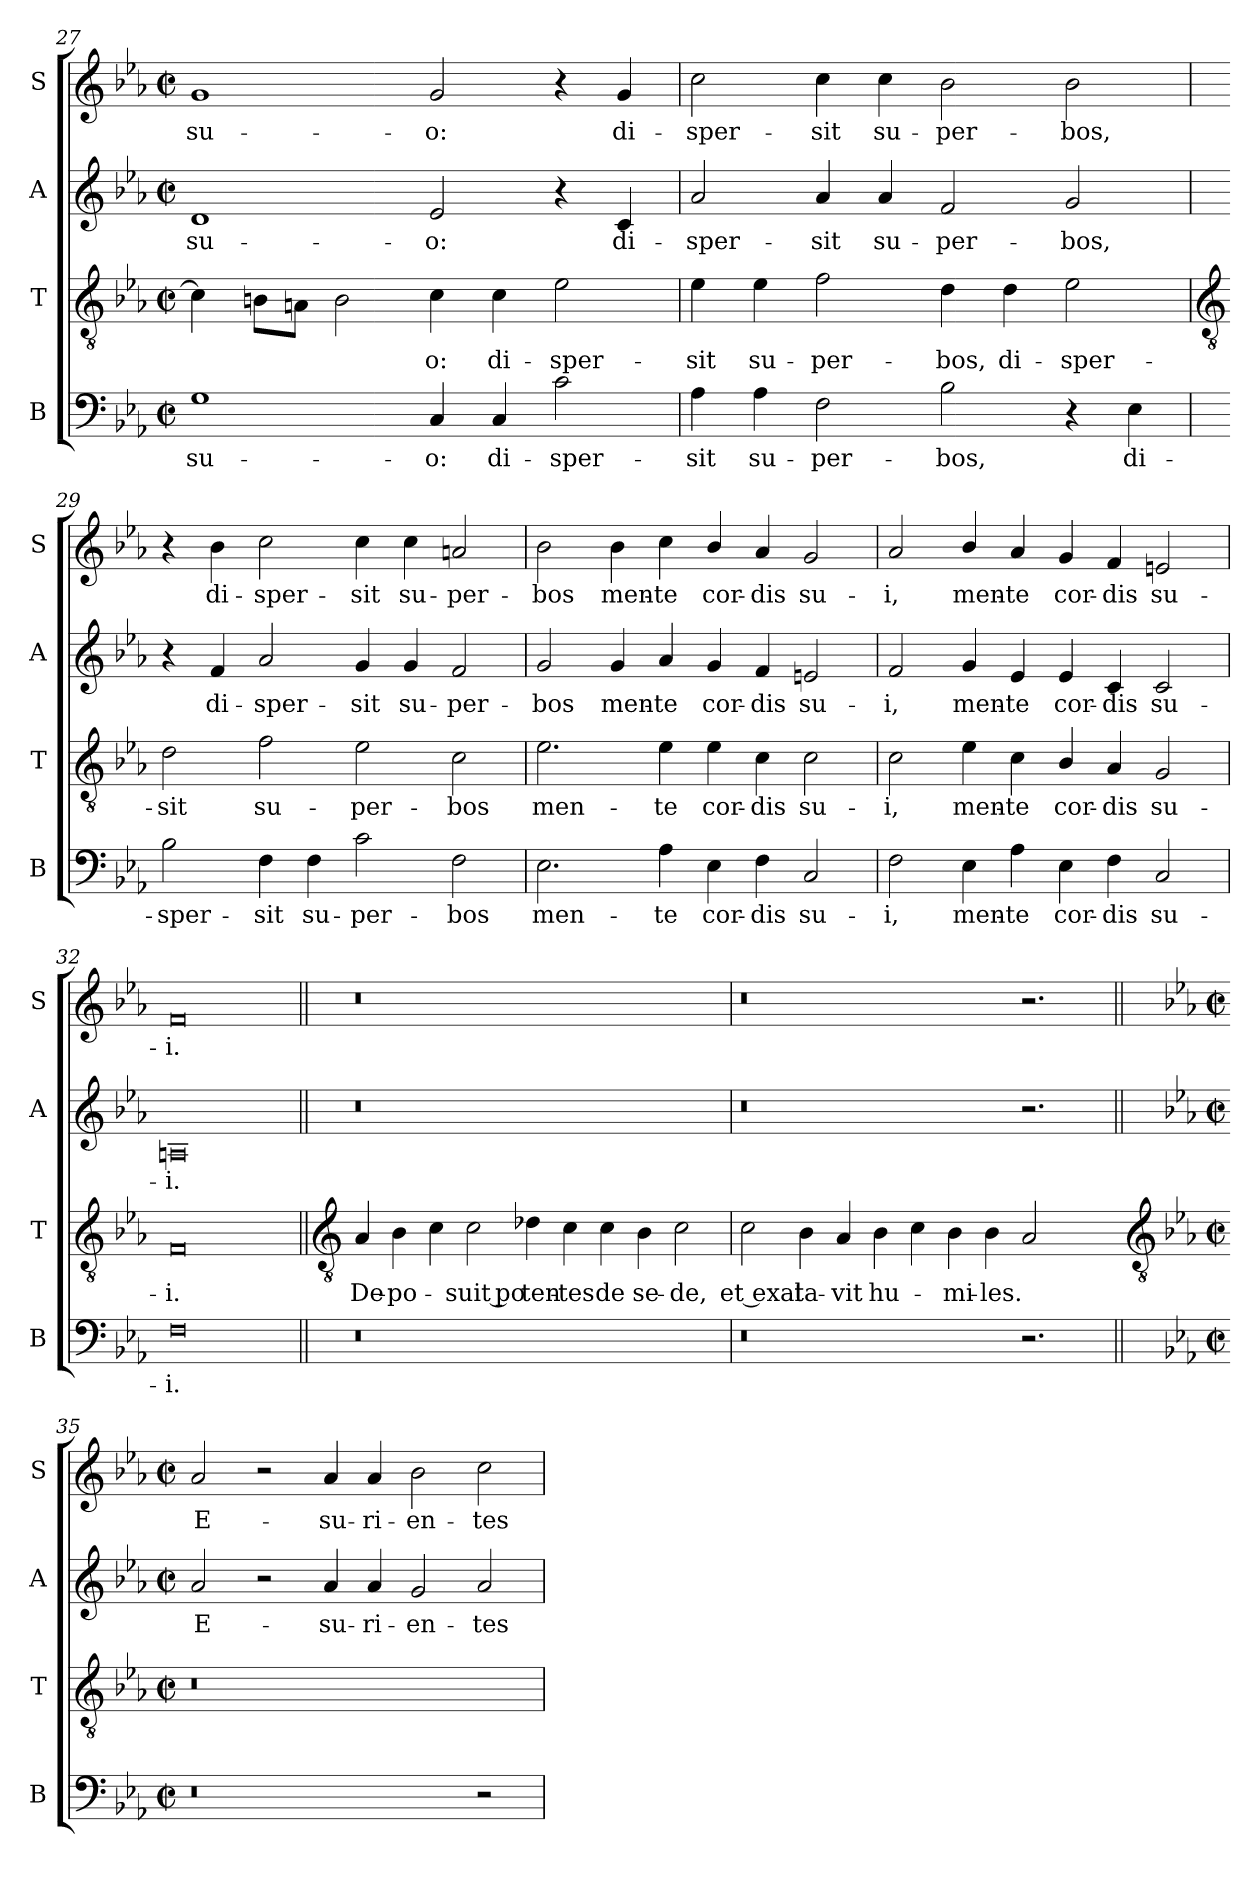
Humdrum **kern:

**kern	**text	**kern	**text	**kern	**text	**kern	**text
*part4	*part4	*part3	*part3	*part2	*part2	*part1	*part1
*staff4	*staff4	*staff3	*staff3	*staff2	*staff2	*staff1	*staff1
*I"B	*	*I"T	*	*I"A	*	*I"S	*
*I'B	*	*I'T	*	*I'A	*	*I'S	*
*clefF4	*	*clefGv2	*	*clefG2	*	*clefG2	*
*k[b-e-a-]	*	*k[b-e-a-]	*	*k[b-e-a-]	*	*k[b-e-a-]	*
*E-:	*	*E-:	*	*E-:	*	*E-:	*
*M4/2	*	*M4/2	*	*M4/2	*	*M4/2	*
*met(c|)	*	*met(c|)	*	*met(c|)	*	*met(c|)	*
=27	=27	=27	=27	=27	=27	=27	=27
!	!LO:LY:b	!	!	!	!LO:LY:b	!	!LO:LY:b
1G	su-	4c]	.	1d	su-	1g	su-
.	.	8Bn\L	.	.	.	.	.
.	.	8An\J	.	.	.	.	.
.	.	2B	.	.	.	.	.
!	!LO:LY:b	!	!LO:LY:b	!	!LO:LY:b	!	!LO:LY:b
4C	-o:	4c	o:	2e-	-o:	2g	-o:
!	!LO:LY:b	!	!LO:LY:b	!	!	!	!
4C	di-	4c	di-	.	.	.	.
!	!LO:LY:b	!	!LO:LY:b	!	!	!	!
2c	-sper-	2e-	-sper-	4r	.	4r	.
!	!	!	!	!	!LO:LY:b	!	!LO:LY:b
.	.	.	.	4c	di-	4g	di-
=28	=28	=28	=28	=28	=28	=28	=28
!	!LO:LY:b	!	!LO:LY:b	!	!LO:LY:b	!	!LO:LY:b
4A-	-sit	4e-	-sit	2a-/	-sper-	2cc	-sper-
!	!LO:LY:b	!	!LO:LY:b	!	!	!	!
4A-	su-	4e-	su-	.	.	.	.
!	!LO:LY:b	!	!LO:LY:b	!	!LO:LY:b	!	!LO:LY:b
2F	-per-	2f	-per-	4a-/	-sit	4cc	-sit
!	!	!	!	!	!LO:LY:b	!	!LO:LY:b
.	.	.	.	4a-/	su-	4cc	su-
!	!LO:LY:b	!	!LO:LY:b	!	!LO:LY:b	!	!LO:LY:b
2B-	-bos,	4d	-bos,	2f	-per-	2b-	-per-
!	!	!	!LO:LY:b	!	!	!	!
.	.	4d	di-	.	.	.	.
!	!	!	!LO:LY:b	!	!LO:LY:b	!	!LO:LY:b
4r	.	2e-	-sper-	2g	-bos,	2b-	-bos,
!	!LO:LY:b	!	!	!	!	!	!
4E-	di-	.	.	.	.	.	.
!!LO:LB:g=z
=29	=29	=29	=29	=29	=29	=29	=29
*	*	*clefGv2	*	*	*	*	*
!	!LO:LY:b	!	!LO:LY:b	!	!	!	!
2B-	-sper-	2d	-sit	4r	.	4r	.
!	!	!	!	!	!LO:LY:b	!	!LO:LY:b
.	.	.	.	4f	di-	4b-	di-
!	!LO:LY:b	!	!LO:LY:b	!	!LO:LY:b	!	!LO:LY:b
4F	-sit	2f	su-	2a-/	-sper-	2cc	-sper-
!	!LO:LY:b	!	!	!	!	!	!
4F	su-	.	.	.	.	.	.
!	!LO:LY:b	!	!LO:LY:b	!	!LO:LY:b	!	!LO:LY:b
2c	-per-	2e-	-per-	4g	-sit	4cc	-sit
!	!	!	!	!	!LO:LY:b	!	!LO:LY:b
.	.	.	.	4g	su-	4cc	su-
!	!LO:LY:b	!	!LO:LY:b	!	!LO:LY:b	!	!LO:LY:b
2F	-bos	2c	-bos	2f	-per-	2an	-per-
=30	=30	=30	=30	=30	=30	=30	=30
!	!LO:LY:b	!	!LO:LY:b	!	!LO:LY:b	!	!LO:LY:b
2.E-	men-	2.e-	men-	2g	-bos	2b-	-bos
!	!	!	!	!	!LO:LY:b	!	!LO:LY:b
.	.	.	.	4g	men-	4b-	men-
!	!LO:LY:b	!	!LO:LY:b	!	!LO:LY:b	!	!LO:LY:b
4A-	-te	4e-	-te	4a-/	-te	4cc	-te
!	!LO:LY:b	!	!LO:LY:b	!	!LO:LY:b	!	!LO:LY:b
4E-	cor-	4e-	cor-	4g	cor-	4b-/	cor-
!	!LO:LY:b	!	!LO:LY:b	!	!LO:LY:b	!	!LO:LY:b
4F	-dis	4c	-dis	4f	-dis	4a-/	-dis
!	!LO:LY:b	!	!LO:LY:b	!	!LO:LY:b	!	!LO:LY:b
2C	su-	2c	su-	2en	su-	2g	su-
=31	=31	=31	=31	=31	=31	=31	=31
!	!LO:LY:b	!	!LO:LY:b	!	!LO:LY:b	!	!LO:LY:b
2F	-i,	2c	-i,	2f	-i,	2a-	-i,
!	!LO:LY:b	!	!LO:LY:b	!	!LO:LY:b	!	!LO:LY:b
4E-	men-	4e-	men-	4g	men-	4b-/	men-
!	!LO:LY:b	!	!LO:LY:b	!	!LO:LY:b	!	!LO:LY:b
4A-	-te	4c	-te	4e-	-te	4a-/	-te
!	!LO:LY:b	!	!LO:LY:b	!	!LO:LY:b	!	!LO:LY:b
4E-	cor-	4B-/	cor-	4e-	cor-	4g	cor-
!	!LO:LY:b	!	!LO:LY:b	!	!LO:LY:b	!	!LO:LY:b
4F	-dis	4A-/	-dis	4c	-dis	4f	-dis
!	!LO:LY:b	!	!LO:LY:b	!	!LO:LY:b	!	!LO:LY:b
2C	su-	2G	su-	2c	su-	2en	su-
=32	=32	=32	=32	=32	=32	=32	=32
!	!LO:LY:b	!	!LO:LY:b	!	!LO:LY:b	!	!LO:LY:b
0F	-i.	0F	-i.	0An	-i.	0f	-i.
!!LO:LB:g=z
=33||	=33||	=33||	=33||	=33||	=33||	=33||	=33||
*	*	*clefGv2	*	*	*	*	*
!	!	!	!LO:LY:b	!	!	!	!
0r	.	4A-	De-	0r	.	0r	.
!	!	!	!LO:LY:b	!	!	!	!
.	.	4B-	-po-	.	.	.	.
.	.	4c	.	.	.	.	.
!	!	!	!LO:LY:b	!	!	!	!
.	.	2c	suit po-	.	.	.	.
!	!	!	!LO:LY:b	!	!	!	!
.	.	4d-X	-ten-	.	.	.	.
!	!	!	!LO:LY:b	!	!	!	!
.	.	4c	-tes	.	.	.	.
!	!	!	!LO:LY:b	!	!	!	!
.	.	4c	de	.	.	.	.
!	!	!	!LO:LY:b	!	!	!	!
2.ryy	.	4B-	se-	2.ryy	.	2.ryy	.
!	!	!	!LO:LY:b	!	!	!	!
.	.	2c	-de,	.	.	.	.
=34	=34	=34	=34	=34	=34	=34	=34
!	!	!	!LO:LY:b	!	!	!	!
0r	.	2c	et exal-	0r	.	0r	.
!	!	!	!LO:LY:b	!	!	!	!
.	.	4B-	-ta-	.	.	.	.
!	!	!	!LO:LY:b	!	!	!	!
.	.	4A-	-vit	.	.	.	.
!	!	!	!LO:LY:b	!	!	!	!
.	.	4B-	hu-	.	.	.	.
.	.	4c	.	.	.	.	.
!	!	!	!LO:LY:b	!	!	!	!
.	.	4B-	mi-	.	.	.	.
!	!	!	!LO:LY:b	!	!	!	!
.	.	4B-	-les.	.	.	.	.
2.r	.	2A-	.	2.r	.	2.r	.
.	.	4ryy	.	.	.	.	.
!!LO:LB:g=z
=35||	=35||	=35-	=35||	=35||	=35||	=35||	=35||
*	*	*clefGv2	*	*	*	*	*
*k[b-e-a-]	*	*	*	*k[b-e-a-]	*	*k[b-e-a-]	*
*E-:	*	*	*	*E-:	*	*E-:	*
*M4/2	*	*M4/2	*	*M4/2	*	*M4/2	*
*met(c|)	*	*met(c|)	*	*met(c|)	*	*met(c|)	*
!	!	!	!	!	!LO:LY:b	!	!LO:LY:b
0r	.	0r	.	2a-/	E-	2a-	E-
.	.	.	.	2r	.	2r	.
!	!	!	!	!	!LO:LY:b	!	!LO:LY:b
.	.	.	.	4a-/	-su-	4a-	-su-
!	!	!	!	!	!LO:LY:b	!	!LO:LY:b
.	.	.	.	4a-/	-ri-	4a-	-ri-
!	!	!	!	!	!LO:LY:b	!	!LO:LY:b
.	.	.	.	2g	-en-	2b-	-en-
!	!	!	!	!	!LO:LY:b	!	!LO:LY:b
2r	.	2ryy	.	2a-/	-tes	2cc	-tes
=	=	=	=	=	=	=	=
*-	*-	*-	*-	*-	*-	*-	*-
